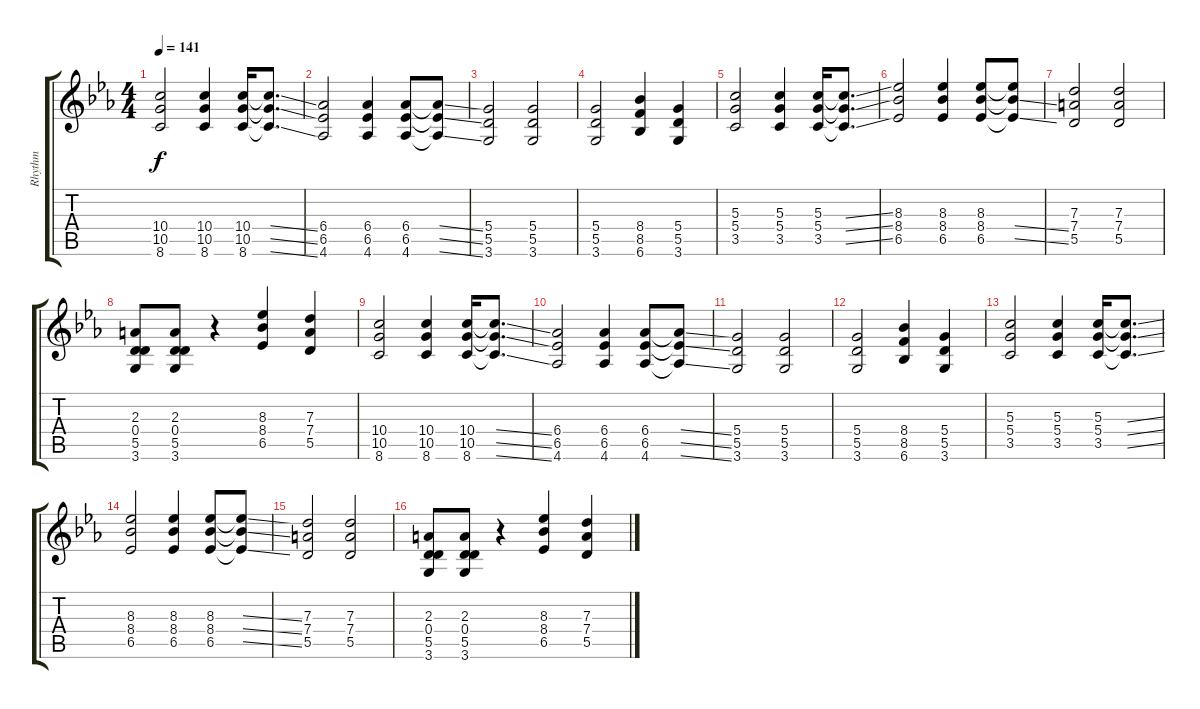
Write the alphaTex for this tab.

\track ("Rhythm" "Rhythm") {instrument distortionguitar}
\staff {score tabs}
\tuning (E4 B3 G3 D3 A2 E2) {hide}
\ts (4 4)
\tempo 141
\clef g2
\ks eb
(10.4 10.5 8.6).2{dy f instrument distortionguitar} (10.4 10.5 8.6).4 (10.4 10.5 8.6).16 (10.4{ss t} 10.5{ss t} 8.6{ss t}).8{d} |
(6.4 6.5 4.6).2 (6.4 6.5 4.6).4 (6.4 6.5 4.6).8 (6.4{ss t} 6.5{ss t} 4.6{ss t}).8 |
(5.4 5.5 3.6).2 (5.4 5.5 3.6).2 |
(5.4 5.5 3.6).2 (8.4 8.5 6.6).4 (5.4 5.5 3.6).4 |
(5.3 5.4 3.5).2 (5.3 5.4 3.5).4 (5.3 5.4 3.5).16 (5.3{ss t} 5.4{ss t} 3.5{ss t}).8{d} |
(8.3 8.4 6.5).2 (8.3 8.4 6.5).4 (8.3 8.4 6.5).8 (8.3{t} 8.4{ss t} 6.5{ss t}).8 |
(7.3 7.4 5.5).2 (7.3 7.4 5.5).2 |
(2.3 0.4 5.5 3.6).8 (2.3 0.4 5.5 3.6).8 r.4 (8.3 8.4 6.5).4 (7.3 7.4 5.5).4 |
(10.4 10.5 8.6).2 (10.4 10.5 8.6).4 (10.4 10.5 8.6).16 (10.4{ss t} 10.5{ss t} 8.6{ss t}).8{d} |
(6.4 6.5 4.6).2 (6.4 6.5 4.6).4 (6.4 6.5 4.6).8 (6.4{ss t} 6.5{ss t} 4.6{ss t}).8 |
(5.4 5.5 3.6).2 (5.4 5.5 3.6).2 |
(5.4 5.5 3.6).2 (8.4 8.5 6.6).4 (5.4 5.5 3.6).4 |
(5.3 5.4 3.5).2 (5.3 5.4 3.5).4 (5.3 5.4 3.5).16 (5.3{ss t} 5.4{ss t} 3.5{ss t}).8{d} |
(8.3 8.4 6.5).2 (8.3 8.4 6.5).4 (8.3 8.4 6.5).8 (8.3{ss t} 8.4{ss t} 6.5{ss t}).8 |
(7.3 7.4 5.5).2 (7.3 7.4 5.5).2 |
(2.3 0.4 5.5 3.6).8 (2.3 0.4 5.5 3.6).8 r.4 (8.3 8.4 6.5).4 (7.3 7.4 5.5).4
